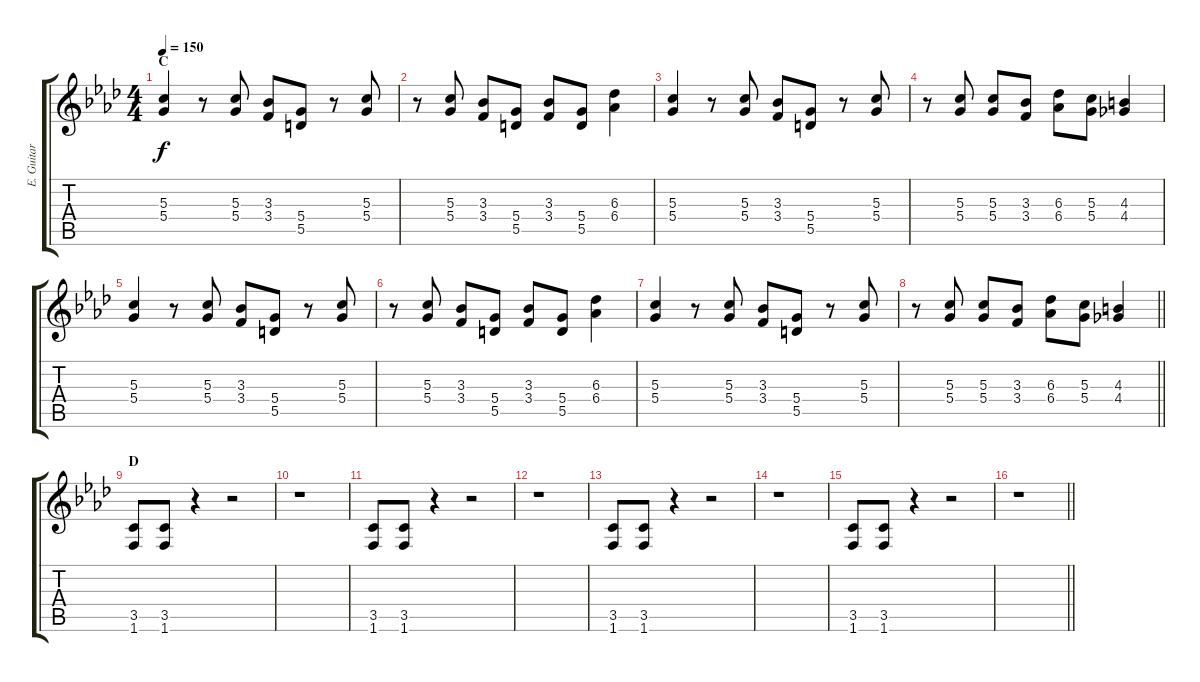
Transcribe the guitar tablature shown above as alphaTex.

\track ("E. Guitar I" "E. Guitar ") {instrument overdrivenguitar}
\staff {score tabs}
\tuning (E4 B3 G3 D3 A2 E2) {hide}
\ts (4 4)
\section ("" "C")
\tempo 150
\clef g2
\ks ab
(5.3 5.4).4{dy f} r.8 (5.3 5.4).8 (3.3 3.4).8 (5.4 5.5).8 r.8 (5.3 5.4).8 |
r.8 (5.3 5.4).8 (3.3 3.4).8 (5.4 5.5).8 (3.3 3.4).8 (5.4 5.5).8 (6.3 6.4).4 |
(5.3 5.4).4 r.8 (5.3 5.4).8 (3.3 3.4).8 (5.4 5.5).8 r.8 (5.3 5.4).8 |
r.8 (5.3 5.4).8 (5.3 5.4).8 (3.3 3.4).8 (6.3 6.4).8 (5.3 5.4).8 (4.3 4.4).4 |
(5.3 5.4).4 r.8 (5.3 5.4).8 (3.3 3.4).8 (5.4 5.5).8 r.8 (5.3 5.4).8 |
r.8 (5.3 5.4).8 (3.3 3.4).8 (5.4 5.5).8 (3.3 3.4).8 (5.4 5.5).8 (6.3 6.4).4 |
(5.3 5.4).4 r.8 (5.3 5.4).8 (3.3 3.4).8 (5.4 5.5).8 r.8 (5.3 5.4).8 |
\barLineRight lightlight
r.8 (5.3 5.4).8 (5.3 5.4).8 (3.3 3.4).8 (6.3 6.4).8 (5.3 5.4).8 (4.3 4.4).4 |
\section ("" "D")
(3.5 1.6).8 (3.5 1.6).8 r.4 r.2 |
r.1 |
(3.5 1.6).8 (3.5 1.6).8 r.4 r.2 |
r.1 |
(3.5 1.6).8 (3.5 1.6).8 r.4 r.2 |
r.1 |
(3.5 1.6).8 (3.5 1.6).8 r.4 r.2 |
\barLineRight lightlight
r.1
